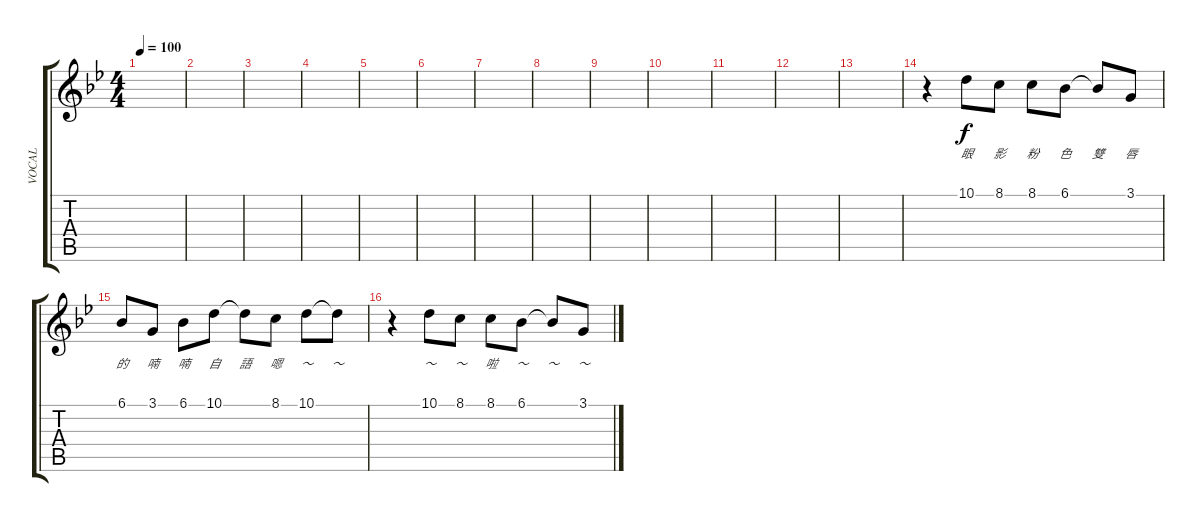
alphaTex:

\track ("VOCAL" "VOCAL") {instrument electricpiano1}
\staff {score tabs}
\tuning (E4 B3 G3 D3 A2 E2) {hide}
\ts (4 4)
\tempo 100
\clef g2
\ks gminor
|
|
|
|
|
|
|
|
|
|
|
|
|
\ks bb
r.4 10.1.8{lyrics (0 "眼") lyrics (1 "") lyrics (2 "") lyrics (3 "") lyrics (4 "")} 8.1.8{lyrics (0 "影") lyrics (1 "") lyrics (2 "") lyrics (3 "") lyrics (4 "")} 8.1.8{lyrics (0 "粉") lyrics (1 "") lyrics (2 "") lyrics (3 "") lyrics (4 "")} 6.1.8{lyrics (0 "色") lyrics (1 "") lyrics (2 "") lyrics (3 "") lyrics (4 "")} 6.1{t}.8{lyrics (0 "雙") lyrics (1 "") lyrics (2 "") lyrics (3 "") lyrics (4 "")} 3.1.8{lyrics (0 "唇") lyrics (1 "") lyrics (2 "") lyrics (3 "") lyrics (4 "")} |
6.1.8{lyrics (0 "的") lyrics (1 "") lyrics (2 "") lyrics (3 "") lyrics (4 "")} 3.1.8{lyrics (0 "喃") lyrics (1 "") lyrics (2 "") lyrics (3 "") lyrics (4 "")} 6.1.8{lyrics (0 "喃") lyrics (1 "") lyrics (2 "") lyrics (3 "") lyrics (4 "")} 10.1.8{lyrics (0 "自") lyrics (1 "") lyrics (2 "") lyrics (3 "") lyrics (4 "")} 10.1{t}.8{lyrics (0 "語　") lyrics (1 "") lyrics (2 "") lyrics (3 "") lyrics (4 "")} 8.1.8{lyrics (0 "嗯") lyrics (1 "") lyrics (2 "") lyrics (3 "") lyrics (4 "")} 10.1.8{lyrics (0 "～") lyrics (1 "") lyrics (2 "") lyrics (3 "") lyrics (4 "")} 10.1{t}.8{lyrics (0 "～") lyrics (1 "") lyrics (2 "") lyrics (3 "") lyrics (4 "")} |
r.4 10.1.8{lyrics (0 "～") lyrics (1 "") lyrics (2 "") lyrics (3 "") lyrics (4 "")} 8.1.8{lyrics (0 "～") lyrics (1 "") lyrics (2 "") lyrics (3 "") lyrics (4 "")} 8.1.8{lyrics (0 "啦") lyrics (1 "") lyrics (2 "") lyrics (3 "") lyrics (4 "")} 6.1.8{lyrics (0 "～") lyrics (1 "") lyrics (2 "") lyrics (3 "") lyrics (4 "")} 6.1{t}.8{lyrics (0 "～") lyrics (1 "") lyrics (2 "") lyrics (3 "") lyrics (4 "")} 3.1.8{lyrics (0 "～") lyrics (1 "") lyrics (2 "") lyrics (3 "") lyrics (4 "")}
